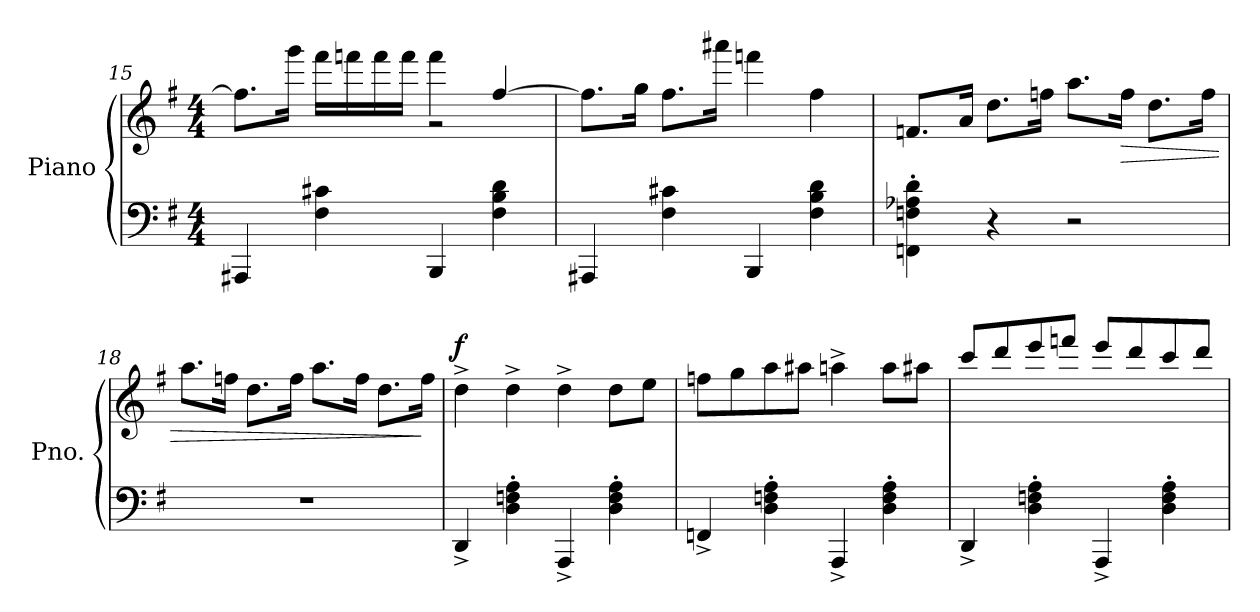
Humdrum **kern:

**kern	**kern	**dynam
*part1	*part1	*part1
*staff2	*staff1	*staff1/2
*I"Piano	*	*
*I'Pno.	*	*
*clefF4	*clefG2	*
*k[f#]	*k[f#]	*
*M4/4	*M4/4	*
=15	=15	=15
*	*^	*
4AAA#X/	8.ff#\L]	2ryy	.
.	16ggg\Jk	.	.
4F#\ 4c#X\	16fff#\LL	.	.
.	16fffn\	.	.
.	16fff\	.	.
.	16fff\JJ	.	.
4BBB/	4fff\	2r	.
4F#\ 4B\ 4d\	[4ff#/	.	.
*	*v	*v	*
=16	=16	=16
4AAA#X/	8.ff#\L]	.
.	16gg\Jk	.
4F#\ 4c#X\	8.ff#\L	.
.	16aaa#X\Jk	.
4BBB/	4fffn\	.
4F#\ 4B\ 4d\	4ff#\	.
!!LO:LB:g=z
=17	=17	=17
4FFn\' 4Fn\' 4A-X\' 4d\'	8.fn/L	.
.	16a/Jk	.
4r	8.dd\L	.
.	16ffn\Jk	.
2r	8.aa\L	.
!	!	!LO:HP:b
.	16ff\Jk	>
.	8.dd\L	.
.	16ff\Jk	.
=18	=18	=18
*	*MM107	*
1r	8.aa\L	.
.	16ffn\Jk	.
*	*MM104	*
.	8.dd\L	.
.	16ff\Jk	.
.	8.aa\L	.
*	*MM100	*
.	16ff\Jk	.
.	8.dd\L	.
.	16ff\Jk	]
=19	=19	=19
*	*MM110	*
!	!	!LO:DY:a
4DD^/	4dd^\	f
4D\' 4Fn\' 4A\'	4dd^\	.
4AAA^/	4dd^\	.
4D\' 4F\' 4A\'	8dd\L	.
.	8ee\J	.
=20	=20	=20
4FFn^/	8ffn\L	.
.	8gg\	.
4D\' 4Fn\' 4A\'	8aa\	.
.	8aa#X\J	.
4AAA^/	4aan^\	.
4D\' 4F\' 4A\'	8aa\L	.
.	8aa#X\J	.
!!LO:PB:g=z
=21	=21	=21
4DD^/	8ccc/L	.
.	8ddd/	.
4D\' 4Fn\' 4A\'	8eee/	.
.	8fffn/J	.
4AAA^/	8eee/L	.
.	8ddd/	.
4D\' 4F\' 4A\'	8ccc/	.
.	8ddd/J	.
=	=	=
*-	*-	*-
